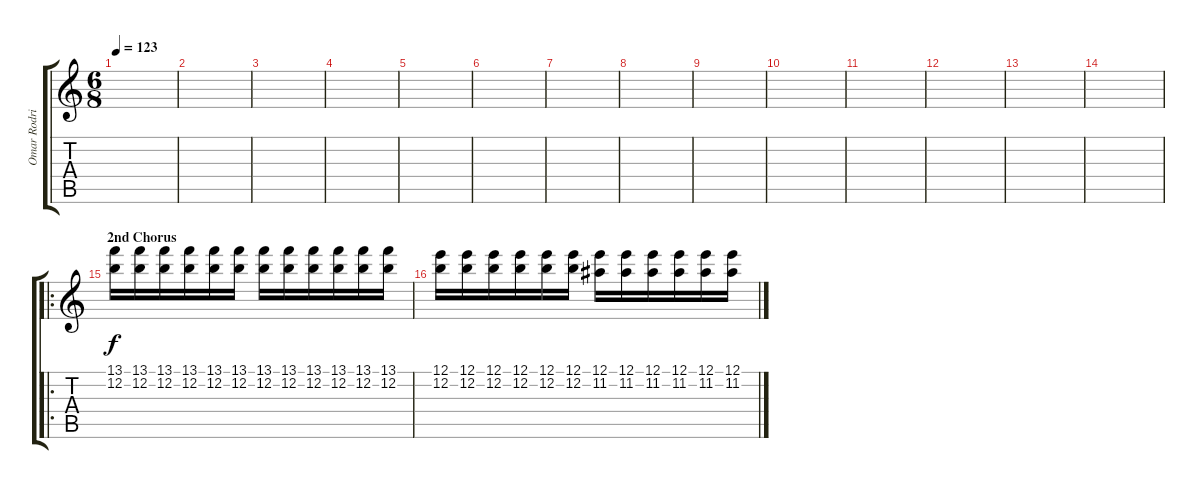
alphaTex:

\track ("Omar Rodriguez-Lopez - Lead" "Omar Rodri") {instrument distortionguitar}
\staff {score tabs}
\tuning (E4 B3 G3 D3 A2 E2) {hide}
\ts (6 8)
\tempo 123
\clef g2
\ks c
|
|
|
|
|
|
|
|
|
|
|
|
|
|
\ro
\section ("" "2nd Chorus")
(13.1 12.2).16 (13.1 12.2).16 (13.1 12.2).16 (13.1 12.2).16 (13.1 12.2).16 (13.1 12.2).16 (13.1 12.2).16 (13.1 12.2).16 (13.1 12.2).16 (13.1 12.2).16 (13.1 12.2).16 (13.1 12.2).16 |
(12.1 12.2).16 (12.1 12.2).16 (12.1 12.2).16 (12.1 12.2).16 (12.1 12.2).16 (12.1 12.2).16 (12.1 11.2).16 (12.1 11.2).16 (12.1 11.2).16 (12.1 11.2).16 (12.1 11.2).16 (12.1 11.2).16
